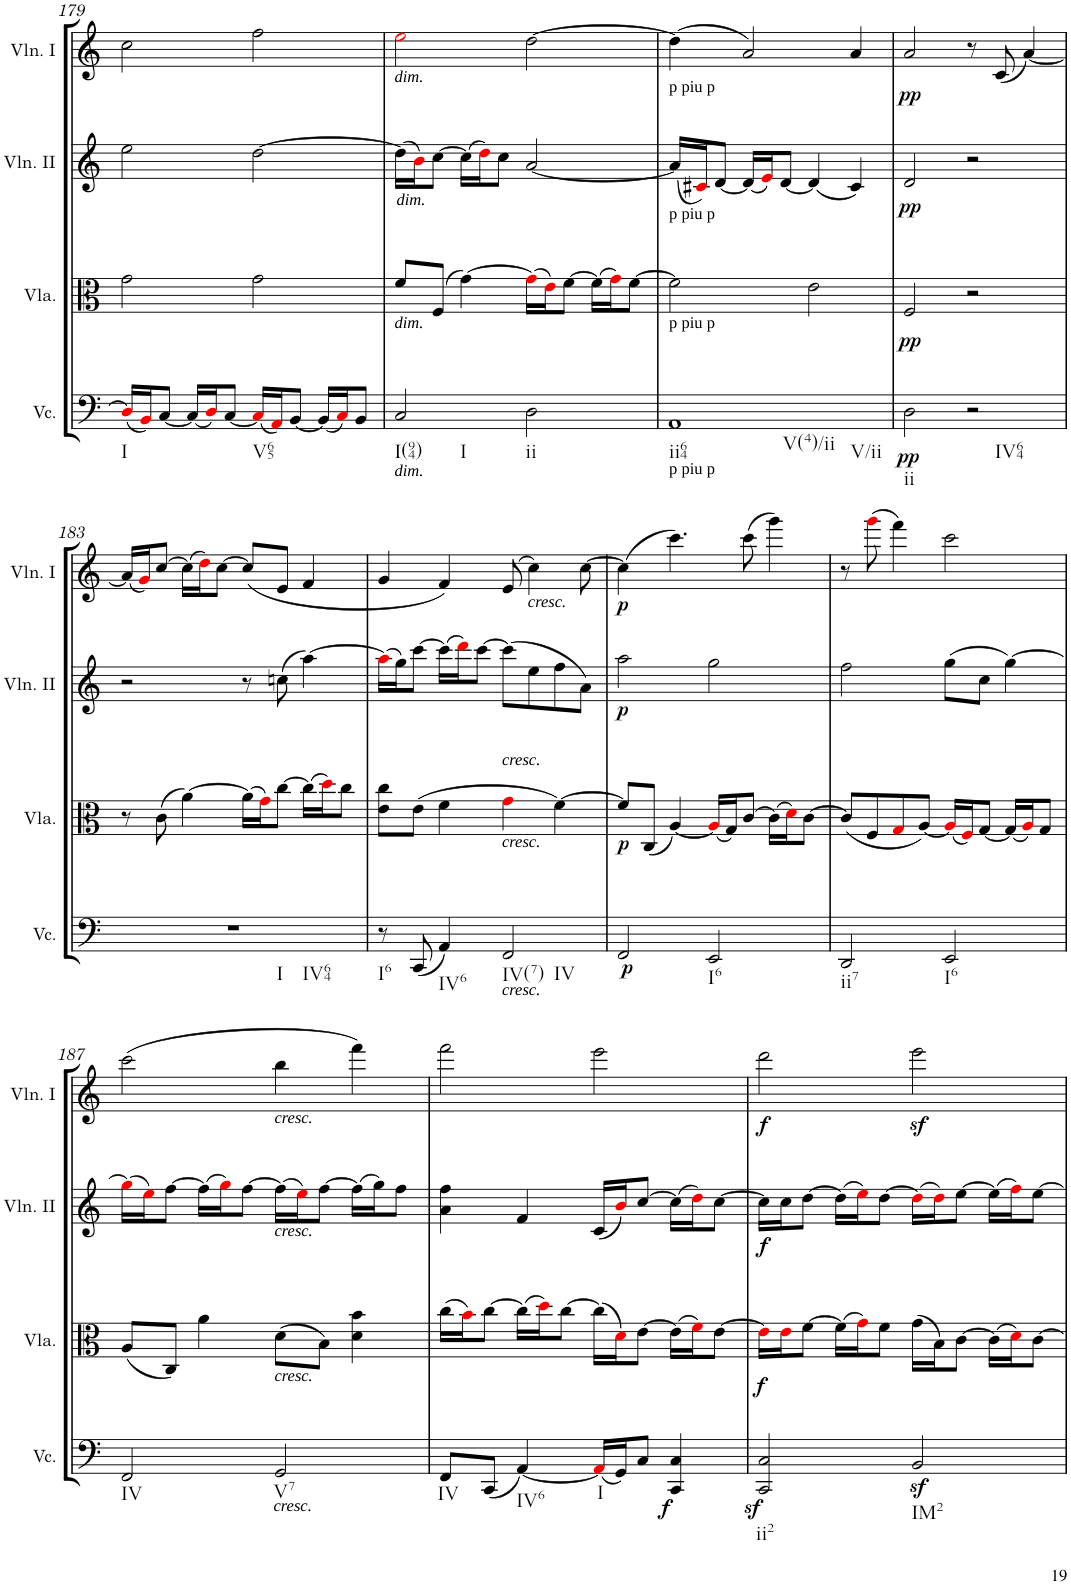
**kern	**dynam	**kern	**dynam	**kern	**dynam	**kern	**dynam
*part4	*part4	*part3	*part3	*part2	*part2	*part1	*part1
*staff4	*staff4	*staff3	*staff3	*staff2	*staff2	*staff1	*staff1
*I"Violoncello	*	*I"Viola	*	*I"Violin II	*	*I"Violin I	*
*I'Vc.	*	*I'Vla.	*	*I'Vln. II	*	*I'Vln. I	*
!!LO:PB:g=z
*clefC4	*	*clefC3	*	*clefG2	*	*clefG2	*
*k[]	*	*k[]	*	*k[]	*	*k[]	*
*M4/4	*	*M4/4	*	*M4/4	*	*M4/4	*
*met(c)	*	*met(c)	*	*met(c)	*	*met(c)	*
=179	=179	=179	=179	=179	=179	=179	=179
!LO:TX:b:t=I	!	!	!	!	!	!	!
(16Di/LL]	.	2g\	.	2ee\	.	2cc\	.
16BBi/J)	.	.	.	.	.	.	.
[8C/J	.	.	.	.	.	.	.
(16C/LL]	.	.	.	.	.	.	.
16Di/J)	.	.	.	.	.	.	.
[8C/J	.	.	.	.	.	.	.
!LO:TX:b:t=V65	!	!	!	!	!	!	!
(16Ci/LL]	.	2g\	.	[2dd\	.	2ff\	.
16AAi/J)	.	.	.	.	.	.	.
[8BB/J	.	.	.	.	.	.	.
(16BB/LL]	.	.	.	.	.	.	.
16Ci/J)	.	.	.	.	.	.	.
8BB/J	.	.	.	.	.	.	.
=180	=180	=180	=180	=180	=180	=180	=180
!	!	!	!	!	!	!LO:TX:b:i:t=dim.	!
!	!	!	!	!LO:TX:b:i:t=dim.	!	!	!
!	!	!LO:TX:b:i:t=dim.	!	!	!	!	!
!LO:TX:b:i:t=dim.	!	!	!	!	!	!	!
!LO:TX:b:t=I(94)	!	!	!	!	!	!	!
!LO:TX:b:t=I	!	!	!	!	!	!	!
2C/	.	8f/L	.	(16dd\LL]	.	2eei\	.
.	.	.	.	16bi\J)	.	.	.
.	.	(8F/J	.	[8cc\J	.	.	.
.	.	[4g\)	.	(16cc\LL]	.	.	.
.	.	.	.	16ddi\J)	.	.	.
.	.	.	.	8cc\J	.	.	.
!LO:TX:b:t=ii	!	!	!	!	!	!	!
2D\	.	(16gi\LL]	.	[2a/	.	[2dd\	.
.	.	16ei\J)	.	.	.	.	.
.	.	[8f\J	.	.	.	.	.
.	.	(16f\LL]	.	.	.	.	.
.	.	16gi\J)	.	.	.	.	.
.	.	[8f\J	.	.	.	.	.
=181	=181	=181	=181	=181	=181	=181	=181
!	!	!	!	!	!	!LO:TX:b:t=p piu p	!
!	!	!	!	!LO:TX:b:t=p piu p	!	!	!
!	!	!LO:TX:b:t=p piu p	!	!	!	!	!
!LO:TX:b:t=p piu p	!	!	!	!	!	!	!
!LO:TX:b:t=ii64	!	!	!	!	!	!	!
!LO:TX:b:t=V(4)/ii	!	!	!	!	!	!	!
!LO:TX:b:t=V/ii	!	!	!	!	!	!	!
1AA	.	2f\]	.	(16a/LL]	.	(4dd\]	.
.	.	.	.	16c#Xi/J)	.	.	.
.	.	.	.	[8d/J	.	.	.
.	.	.	.	(16d/LL]	.	2a/)	.
.	.	.	.	16ei/J)	.	.	.
.	.	.	.	[8d/J	.	.	.
.	.	2e\	.	(4d/]	.	.	.
.	.	.	.	4c#/)	.	4a/	.
=182	=182	=182	=182	=182	=182	=182	=182
!LO:TX:b:t=ii	!	!	!	!	!	!	!
!	!LO:DY:b	!	!LO:DY:b	!	!LO:DY:b	!	!LO:DY:b
2D\	pp	2F/	pp	2d/	pp	2a/	pp
!LO:TX:b:t=IV64	!	!	!	!	!	!	!
2r	.	2r	.	2r	.	8r	.
.	.	.	.	.	.	(8c/	.
.	.	.	.	.	.	[4a/)	.
!!LO:LB:g=z
=183	=183	=183	=183	=183	=183	=183	=183
!LO:TX:b:t=I	!	!	!	!	!	!	!
!LO:TX:b:t=IV64	!	!	!	!	!	!	!
1r	.	8r	.	2r	.	(16a/LL]	.
.	.	.	.	.	.	16gi/J)	.
.	.	(8c\	.	.	.	[8cc/J	.
.	.	[4a\)	.	.	.	(16cc\LL]	.
.	.	.	.	.	.	16ddi\J)	.
.	.	.	.	.	.	[8cc\J	.
.	.	(16a\LL]	.	8r	.	(8cc/L]	.
.	.	16gi\J)	.	.	.	.	.
.	.	[8cc\J	.	(8ccn\	.	8e/J	.
.	.	(16cc\LL]	.	[4aa\)	.	4f/	.
.	.	16ddi\J)	.	.	.	.	.
.	.	8cc\J	.	.	.	.	.
=184	=184	=184	=184	=184	=184	=184	=184
!LO:TX:b:t=I6	!	!	!	!	!	!	!
8r	.	8e\ 8cc\L	.	(16aai\LL]	.	4g/	.
.	.	.	.	16gg\J)	.	.	.
(8CC/	.	(8e\J	.	[8ccc\J	.	.	.
!LO:TX:b:t=IV6	!	!	!	!	!	!	!
4AA/)	.	4f\	.	(16ccc\LL]	.	4f/)	.
.	.	.	.	16dddi\J)	.	.	.
.	.	.	.	[8ccc\J	.	.	.
!	!	!LO:TX:b:i:t=cresc.	!	!	!	!	!
!	!	!LO:TX:a:i:t=cresc.	!	!	!	!	!
!LO:TX:b:i:t=cresc.	!	!	!	!	!	!	!
!LO:TX:b:t=IV(7)	!	!	!	!	!	!	!
!LO:TX:b:t=IV	!	!	!	!	!	!	!
2FF/	.	4gi\	.	(8ccc\L]	.	(8e/	.
!	!	!	!	!	!	!LO:TX:b:i:t=cresc.	!
.	.	.	.	8ee\	.	4cc\)	.
.	.	[4f\)	.	8ff\	.	.	.
.	.	.	.	8a\J)	.	[8cc\	.
=185	=185	=185	=185	=185	=185	=185	=185
!	!LO:DY:b	!	!LO:DY:b	!	!LO:DY:b	!	!LO:DY:b
2FF/	p	8f/L]	p	2aa\	p	(4cc\]	p
.	.	(8C/J	.	.	.	.	.
.	.	[4A/)	.	.	.	4.ccc\)	.
!LO:TX:b:t=I6	!	!	!	!	!	!	!
2EE/	.	(16Ai/LL]	.	2gg\	.	.	.
.	.	16G/J)	.	.	.	.	.
.	.	[8c/J	.	.	.	(8ccc\	.
.	.	(16c\LL]	.	.	.	4ggg\)	.
.	.	16di\J)	.	.	.	.	.
.	.	[8c\J	.	.	.	.	.
=186	=186	=186	=186	=186	=186	=186	=186
!LO:TX:b:t=ii7	!	!	!	!	!	!	!
2DD/	.	(8c/L]	.	2ff\	.	8r	.
.	.	8F/	.	.	.	(8gggi\	.
.	.	8Gi/	.	.	.	4fff\)	.
.	.	[8A/J)	.	.	.	.	.
!LO:TX:b:t=I6	!	!	!	!	!	!	!
2EE/	.	(16Ai/LL]	.	(8gg\L	.	2ccc\	.
.	.	16Fi/J)	.	.	.	.	.
.	.	[8G/J	.	8cc\J	.	.	.
.	.	(16G/LL]	.	[4gg\)	.	.	.
.	.	16Ai/J)	.	.	.	.	.
.	.	8G/J	.	.	.	.	.
!!LO:LB:g=z
=187	=187	=187	=187	=187	=187	=187	=187
!LO:TX:b:t=IV	!	!	!	!	!	!	!
2FF/	.	(8A/L	.	(16ggi\LL]	.	(2ccc\	.
.	.	.	.	16eei\J)	.	.	.
.	.	8C/J)	.	[8ff\J	.	.	.
.	.	4a\	.	(16ff\LL]	.	.	.
.	.	.	.	16ggi\J)	.	.	.
.	.	.	.	[8ff\J	.	.	.
!	!	!	!	!	!	!LO:TX:b:i:t=cresc.	!
!	!	!	!	!LO:TX:b:i:t=cresc.	!	!	!
!	!	!LO:TX:b:i:t=cresc.	!	!	!	!	!
!LO:TX:b:i:t=cresc.	!	!	!	!	!	!	!
!LO:TX:b:t=V7	!	!	!	!	!	!	!
2GG/	.	(8d\L	.	(16ff\LL]	.	4bb\	.
.	.	.	.	16eei\J)	.	.	.
.	.	8B\J)	.	[8ff\J	.	.	.
.	.	4d\ 4b\	.	(16ff\LL]	.	4fff\)	.
.	.	.	.	16gg\J)	.	.	.
.	.	.	.	8ff\J	.	.	.
=188	=188	=188	=188	=188	=188	=188	=188
!LO:TX:b:t=IV	!	!	!	!	!	!	!
8FF/L	.	(16cc\LL	.	4a\ 4ff\	.	2fff\	.
.	.	16bi\J)	.	.	.	.	.
(8CC/J	.	[8cc\J	.	.	.	.	.
!LO:TX:b:t=IV6	!	!	!	!	!	!	!
[4AA/)	.	(16cc\LL]	.	4f/	.	.	.
.	.	16ddi\J)	.	.	.	.	.
.	.	[8cc\J	.	.	.	.	.
!LO:TX:b:t=I	!	!	!	!	!	!	!
(16AAi/LL]	.	(16cc\LL]	.	(16c/LL	.	2eee\	.
16GG/J)	.	16di\J)	.	16bi/J)	.	.	.
8C/J	.	[8e\J	.	[8cc/J	.	.	.
!	!LO:DY:b	!	!	!	!	!	!
4CC/ 4C/	f	(16e\LL]	.	(16cc\LL]	.	.	.
.	.	16fi\J)	.	16ddi\J)	.	.	.
.	.	[8e\J	.	[8cc\J	.	.	.
=189	=189	=189	=189	=189	=189	=189	=189
!LO:TX:b:t=ii2	!	!	!	!	!	!	!
!	!	!	!LO:DY:b	!	!LO:DY:b	!	!LO:DY:b
2CC/z< 2C/z<	.	16ei\LL]	f	16cc\LL]	f	2ddd\	f
.	.	16ei\J	.	16cc\J	.	.	.
.	.	[8f\J	.	[8dd\J	.	.	.
.	.	(16f\LL]	.	(16dd\LL]	.	.	.
.	.	16gi\J)	.	16eei\J)	.	.	.
.	.	8f\J	.	[8dd\J	.	.	.
!LO:TX:b:t=IM2	!	!	!	!	!	!	!
2BBz</	.	(16g\LL	.	(16ddi\LL]	.	2eeez<\	.
.	.	16B\J)	.	16ddi\J)	.	.	.
.	.	[8c\J	.	[8ee\J	.	.	.
.	.	(16c\LL]	.	(16ee\LL]	.	.	.
.	.	16di\J)	.	16ffi\J)	.	.	.
.	.	[8c\J	.	[8ee\J	.	.	.
=	=	=	=	=	=	=	=
*-	*-	*-	*-	*-	*-	*-	*-
